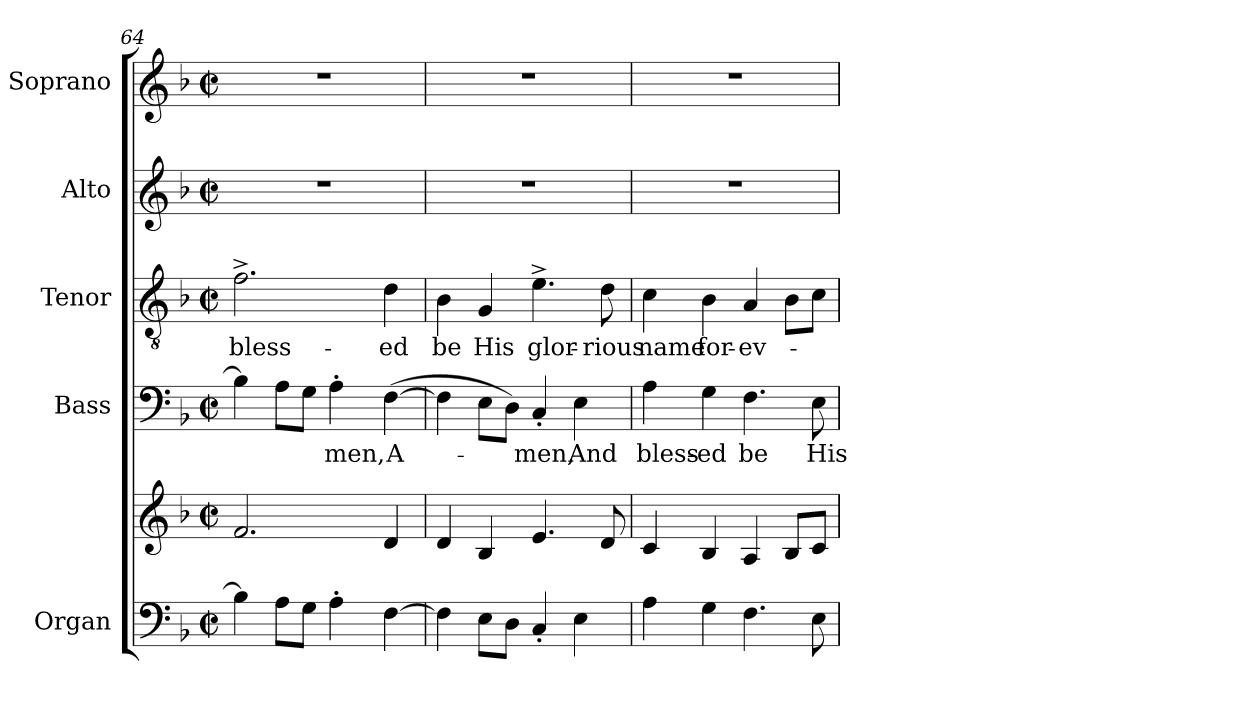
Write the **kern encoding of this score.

**kern	**kern	**kern	**text	**kern	**text	**kern	**kern
*part5	*part5	*part4	*part4	*part3	*part3	*part2	*part1
*staff6	*staff5	*staff4	*staff4	*staff3	*staff3	*staff2	*staff1
*I"Organ	*	*I"Bass	*	*I"Tenor	*	*I"Alto	*I"Soprano
*I'Org.	*	*I'B.	*	*I'T.	*	*I'A.	*I'S.
*clefF4	*clefG2	*clefF4	*	*clefGv2	*	*clefG2	*clefG2
*	*	*	*	*ITrd7c12	*	*	*
*k[b-]	*k[b-]	*k[b-]	*	*k[b-]	*	*k[b-]	*k[b-]
*F:	*F:	*F:	*	*F:	*	*F:	*F:
*M2/2	*M2/2	*M2/2	*	*M2/2	*	*M2/2	*M2/2
*met(c|)	*met(c|)	*met(c|)	*	*met(c|)	*	*met(c|)	*met(c|)
=64	=64	=64	=64	=64	=64	=64	=64
!	!	!	!	!	!LO:LY:b:color=#000000	!	!
4B-i\]	2.fi/	4B-i\]	.	2.F^i\	bless-	1r	1r
8Ai\L	.	8Ai\L	.	.	.	.	.
8Gi\J	.	8Gi\J	.	.	.	.	.
!	!	!	!LO:LY:b:color=#000000	!	!	!	!
4A'i\	.	4A'i\	-men,	.	.	.	.
!	!	!	!LO:LY:b:color=#000000	!	!	!	!
!	!	!	!	!	!LO:LY:b:color=#000000	!	!
[4Fi\	4di/	([4Fi\	A-	4Di\	-ed	.	.
=65	=65	=65	=65	=65	=65	=65	=65
!	!	!	!	!	!LO:LY:b:color=#000000	!	!
4Fi\]	4di/	4Fi\]	.	4BB-i\	be	1r	1r
!	!	!	!	!	!LO:LY:b:color=#000000	!	!
8Ei\L	4B-i/	8Ei\L	.	4GGi/	His	.	.
8Di\J	.	8Di\J)	.	.	.	.	.
!	!	!	!LO:LY:b:color=#000000	!	!	!	!
!	!	!	!	!	!LO:LY:b:color=#000000	!	!
4C'i/	4.ei/	4C'i/	-men,	4.E^i\	glor-	.	.
!	!	!	!LO:LY:b:color=#000000	!	!	!	!
4Ei\	.	4Ei\	And	.	.	.	.
!	!	!	!	!	!LO:LY:b:color=#000000	!	!
.	8di/	.	.	8Di\	-rious	.	.
!!LO:PB:g=z
=66	=66	=66	=66	=66	=66	=66	=66
!	!	!	!LO:LY:b:color=#000000	!	!	!	!
!	!	!	!	!	!LO:LY:b:color=#000000	!	!
4Ai\	4ci/	4Ai\	bless-	4Ci\	name	1r	1r
!	!	!	!LO:LY:b:color=#000000	!	!	!	!
!	!	!	!	!	!LO:LY:b:color=#000000	!	!
4Gi\	4B-i/	4Gi\	-ed	4BB-i\	for-	.	.
!	!	!	!LO:LY:b:color=#000000	!	!	!	!
!	!	!	!	!	!LO:LY:b:color=#000000	!	!
4.Fi\	4Ai/	4.Fi\	be	4AAi/	-ev-	.	.
.	8B-i/L	.	.	8BB-i\L	.	.	.
!	!	!	!LO:LY:b:color=#000000	!	!	!	!
8Ei\	8ci/J	8Ei\	His	8Ci\J	.	.	.
=	=	=	=	=	=	=	=
*-	*-	*-	*-	*-	*-	*-	*-
